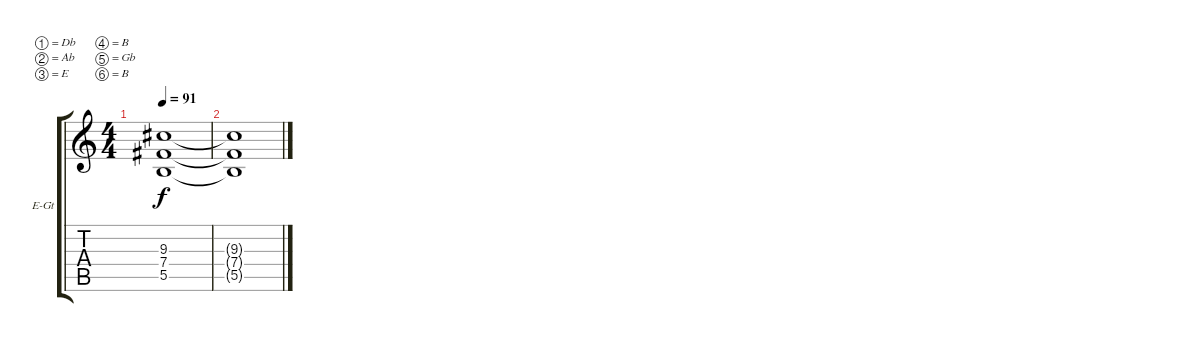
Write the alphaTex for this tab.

\defaultSystemsLayout 4
\bracketExtendMode groupsimilarinstruments
\firstSystemTrackNameOrientation horizontal
\otherSystemsTrackNameOrientation horizontal
\track ("Electric Guitar" "E-Gt") {instrument distortionguitar}
\staff {score tabs}
\tuning (Db4 Ab3 E3 B2 Gb2 B1)
\ts (4 4)
\tempo 91
\clef g2
\ks c
(5.5{t} 7.4{t} 9.3{t}).1{dy f} |
(5.5{t} 7.4{t} 9.3{t}).1
